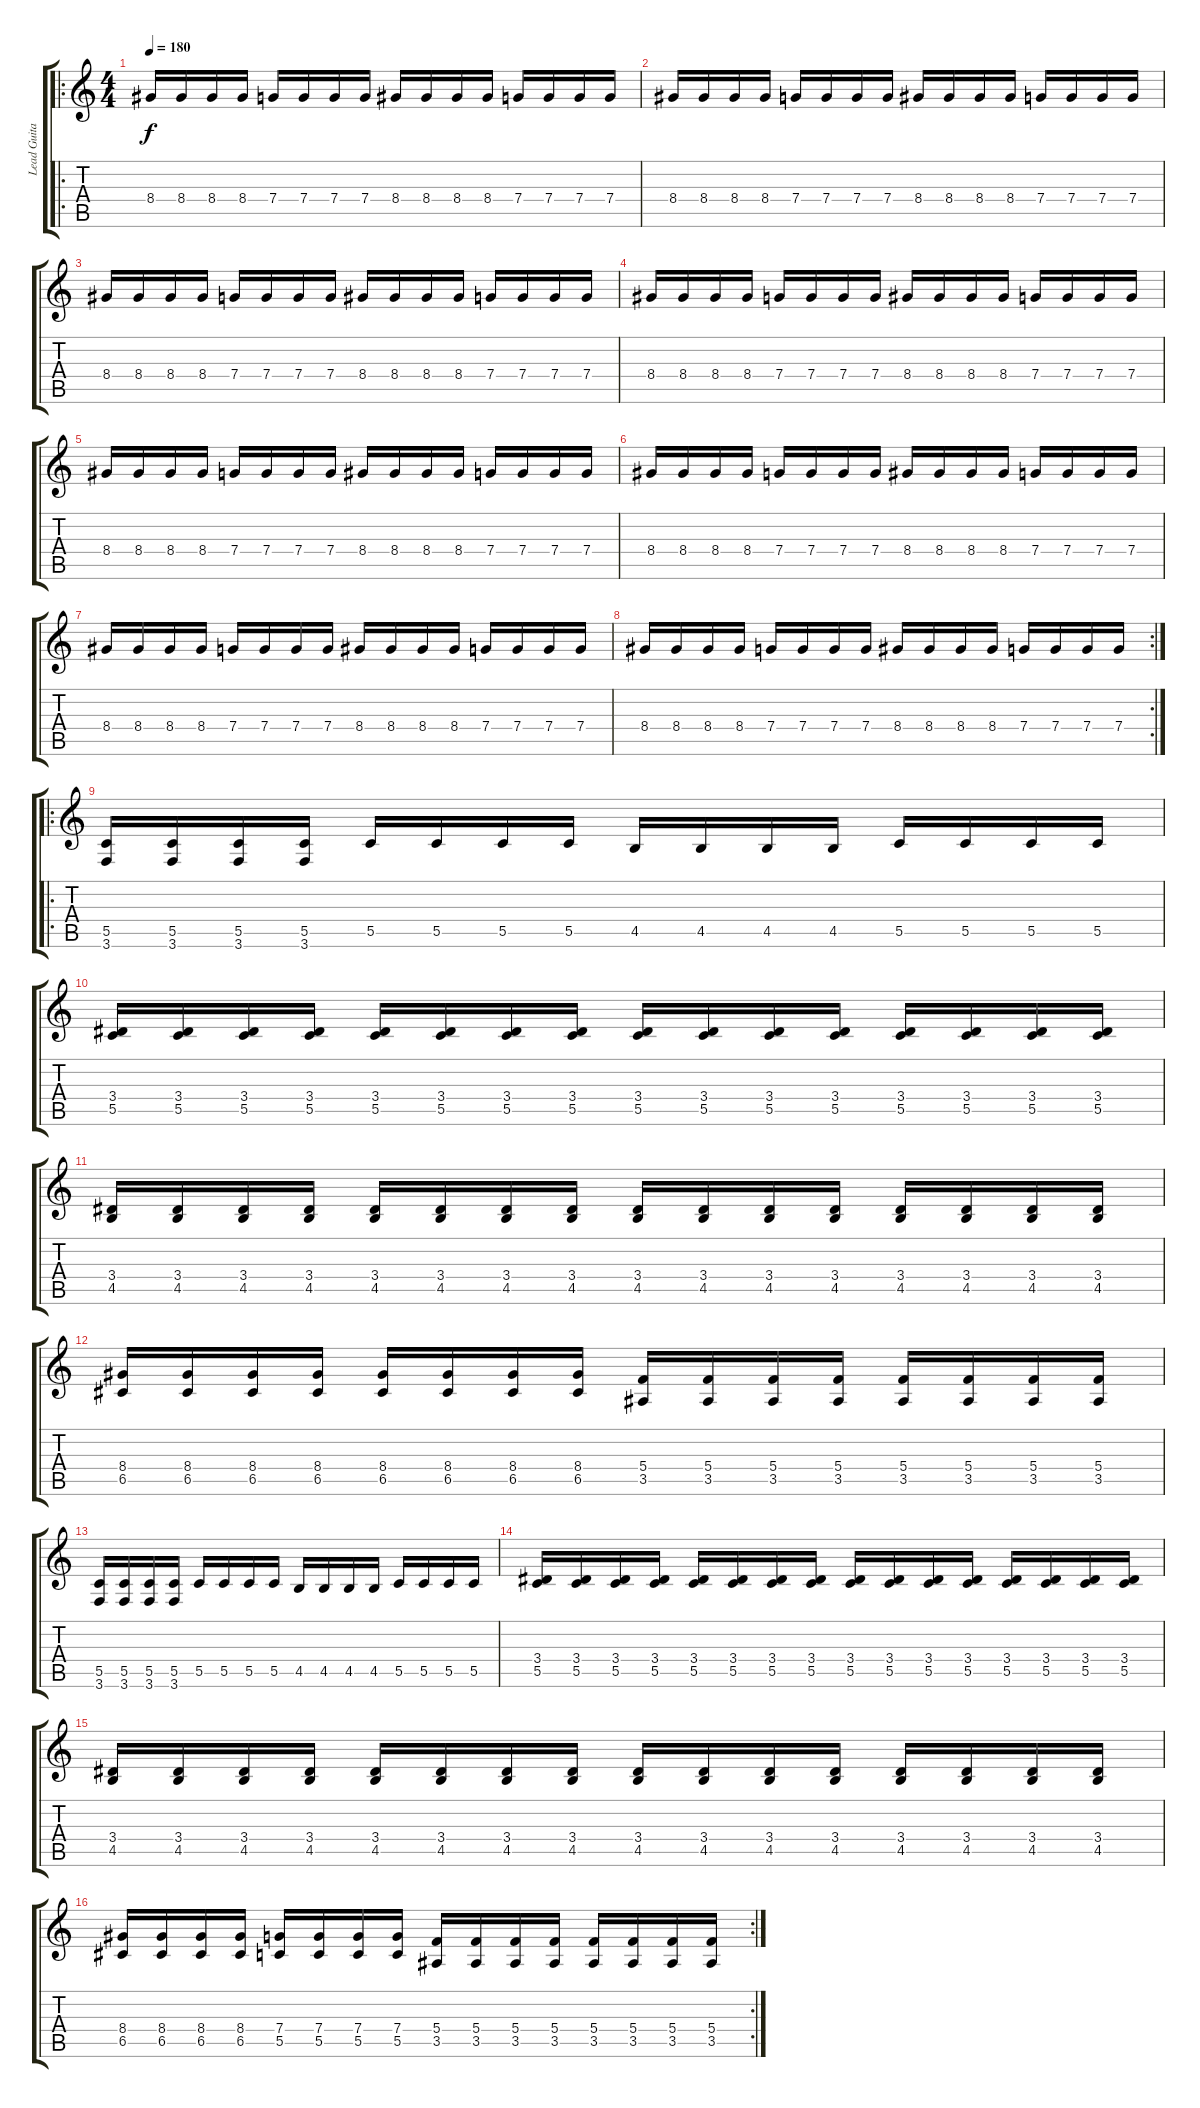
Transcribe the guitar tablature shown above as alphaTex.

\track ("Lead Guitar" "Lead Guita") {instrument acousticguitarnylon}
\staff {score tabs}
\tuning (D4 A3 F3 C3 G2 D2) {hide}
\ro
\ts (4 4)
\tempo 180
\clef g2
\ks c
8.4.16{dy f} 8.4.16 8.4.16 8.4.16 7.4.16 7.4.16 7.4.16 7.4.16 8.4.16 8.4.16 8.4.16 8.4.16 7.4.16 7.4.16 7.4.16 7.4.16 |
8.4.16 8.4.16 8.4.16 8.4.16 7.4.16 7.4.16 7.4.16 7.4.16 8.4.16 8.4.16 8.4.16 8.4.16 7.4.16 7.4.16 7.4.16 7.4.16 |
8.4.16 8.4.16 8.4.16 8.4.16 7.4.16 7.4.16 7.4.16 7.4.16 8.4.16 8.4.16 8.4.16 8.4.16 7.4.16 7.4.16 7.4.16 7.4.16 |
8.4.16 8.4.16 8.4.16 8.4.16 7.4.16 7.4.16 7.4.16 7.4.16 8.4.16 8.4.16 8.4.16 8.4.16 7.4.16 7.4.16 7.4.16 7.4.16 |
8.4.16 8.4.16 8.4.16 8.4.16 7.4.16 7.4.16 7.4.16 7.4.16 8.4.16 8.4.16 8.4.16 8.4.16 7.4.16 7.4.16 7.4.16 7.4.16 |
8.4.16 8.4.16 8.4.16 8.4.16 7.4.16 7.4.16 7.4.16 7.4.16 8.4.16 8.4.16 8.4.16 8.4.16 7.4.16 7.4.16 7.4.16 7.4.16 |
8.4.16 8.4.16 8.4.16 8.4.16 7.4.16 7.4.16 7.4.16 7.4.16 8.4.16 8.4.16 8.4.16 8.4.16 7.4.16 7.4.16 7.4.16 7.4.16 |
\rc 2
8.4.16 8.4.16 8.4.16 8.4.16 7.4.16 7.4.16 7.4.16 7.4.16 8.4.16 8.4.16 8.4.16 8.4.16 7.4.16 7.4.16 7.4.16 7.4.16 |
\ro
(5.5 3.6).16 (5.5 3.6).16 (5.5 3.6).16 (5.5 3.6).16 5.5.16 5.5.16 5.5.16 5.5.16 4.5.16 4.5.16 4.5.16 4.5.16 5.5.16 5.5.16 5.5.16 5.5.16 |
(3.4 5.5).16 (3.4 5.5).16 (3.4 5.5).16 (3.4 5.5).16 (3.4 5.5).16 (3.4 5.5).16 (3.4 5.5).16 (3.4 5.5).16 (3.4 5.5).16 (3.4 5.5).16 (3.4 5.5).16 (3.4 5.5).16 (3.4 5.5).16 (3.4 5.5).16 (3.4 5.5).16 (3.4 5.5).16 |
(3.4 4.5).16 (3.4 4.5).16 (3.4 4.5).16 (3.4 4.5).16 (3.4 4.5).16 (3.4 4.5).16 (3.4 4.5).16 (3.4 4.5).16 (3.4 4.5).16 (3.4 4.5).16 (3.4 4.5).16 (3.4 4.5).16 (3.4 4.5).16 (3.4 4.5).16 (3.4 4.5).16 (3.4 4.5).16 |
(8.4 6.5).16 (8.4 6.5).16 (8.4 6.5).16 (8.4 6.5).16 (8.4 6.5).16 (8.4 6.5).16 (8.4 6.5).16 (8.4 6.5).16 (5.4 3.5).16 (5.4 3.5).16 (5.4 3.5).16 (5.4 3.5).16 (5.4 3.5).16 (5.4 3.5).16 (5.4 3.5).16 (5.4 3.5).16 |
(5.5 3.6).16 (5.5 3.6).16 (5.5 3.6).16 (5.5 3.6).16 5.5.16 5.5.16 5.5.16 5.5.16 4.5.16 4.5.16 4.5.16 4.5.16 5.5.16 5.5.16 5.5.16 5.5.16 |
(3.4 5.5).16 (3.4 5.5).16 (3.4 5.5).16 (3.4 5.5).16 (3.4 5.5).16 (3.4 5.5).16 (3.4 5.5).16 (3.4 5.5).16 (3.4 5.5).16 (3.4 5.5).16 (3.4 5.5).16 (3.4 5.5).16 (3.4 5.5).16 (3.4 5.5).16 (3.4 5.5).16 (3.4 5.5).16 |
(3.4 4.5).16 (3.4 4.5).16 (3.4 4.5).16 (3.4 4.5).16 (3.4 4.5).16 (3.4 4.5).16 (3.4 4.5).16 (3.4 4.5).16 (3.4 4.5).16 (3.4 4.5).16 (3.4 4.5).16 (3.4 4.5).16 (3.4 4.5).16 (3.4 4.5).16 (3.4 4.5).16 (3.4 4.5).16 |
\rc 2
(8.4 6.5).16 (8.4 6.5).16 (8.4 6.5).16 (8.4 6.5).16 (7.4 5.5).16 (7.4 5.5).16 (7.4 5.5).16 (7.4 5.5).16 (5.4 3.5).16 (5.4 3.5).16 (5.4 3.5).16 (5.4 3.5).16 (5.4 3.5).16 (5.4 3.5).16 (5.4 3.5).16 (5.4 3.5).16
